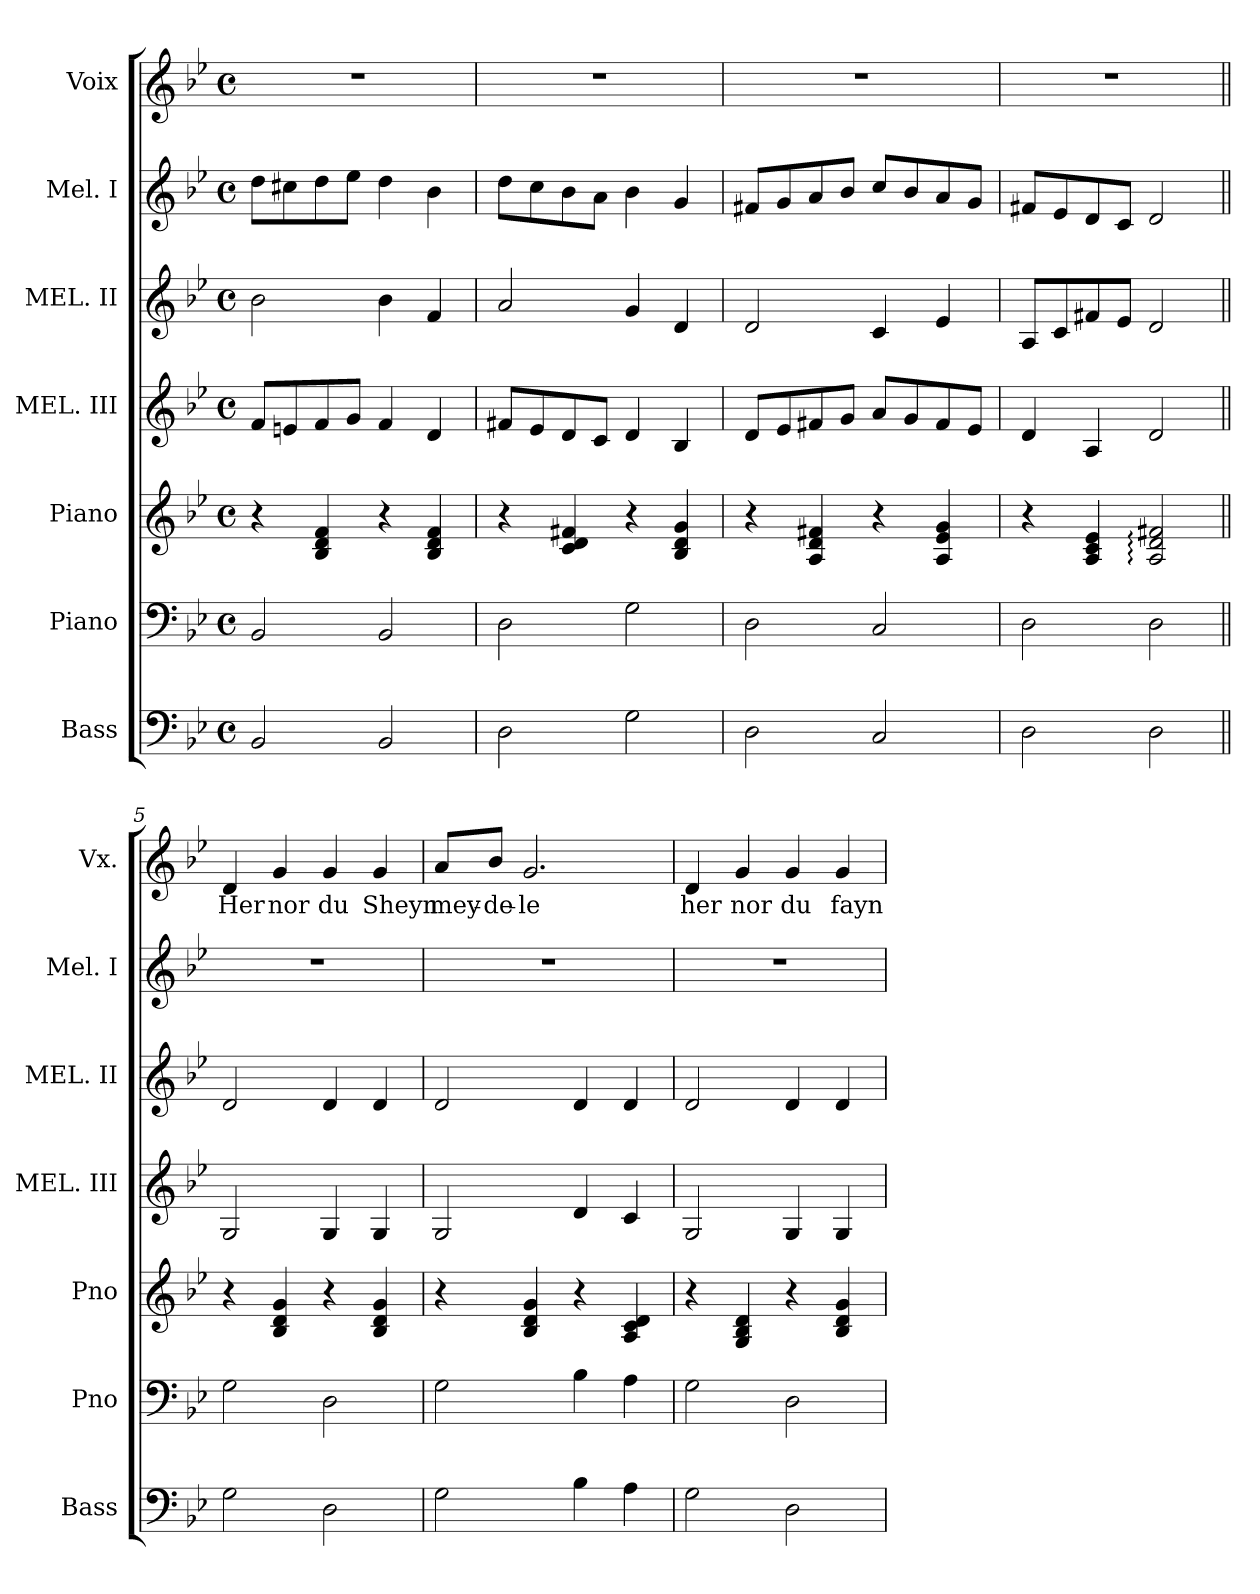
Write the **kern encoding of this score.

**kern	**kern	**kern	**kern	**kern	**kern	**kern	**text
*part7	*part6	*part5	*part4	*part3	*part2	*part1	*part1
*staff7	*staff6	*staff5	*staff4	*staff3	*staff2	*staff1	*staff1
*I"Bass	*I"Piano	*I"Piano	*I"MEL. III	*I"MEL. II	*I"Mel. I	*I"Voix	*
*I'Bass	*I'Pno	*I'Pno	*I'MEL. III	*I'MEL. II	*I'Mel. I	*I'Vx.	*
*clefF4	*clefF4	*clefG2	*clefG2	*clefG2	*clefG2	*clefG2	*
*ITrd7c12	*	*	*	*	*	*	*
*k[b-e-]	*k[b-e-]	*k[b-e-]	*k[b-e-]	*k[b-e-]	*k[b-e-]	*k[b-e-]	*
*M4/4	*M4/4	*M4/4	*M4/4	*M4/4	*M4/4	*M4/4	*
*met(c)	*met(c)	*met(c)	*met(c)	*met(c)	*met(c)	*met(c)	*
=1	=1	=1	=1	=1	=1	=1	=1
2BBB-/	2BB-/	4r	8f/L	2b-\	8dd\L	1r	.
.	.	.	8en/	.	8cc#X\	.	.
.	.	4B-/ 4d/ 4f/	8f/	.	8dd\	.	.
.	.	.	8g/J	.	8ee-\J	.	.
2BBB-/	2BB-/	4r	4f/	4b-\	4dd\	.	.
.	.	4B-/ 4d/ 4f/	4d/	4f/	4b-\	.	.
=2	=2	=2	=2	=2	=2	=2	=2
2DD\	2D\	4r	8f#X/L	2a/	8dd\L	1r	.
.	.	.	8e-/	.	8cc\	.	.
.	.	4c/ 4d/ 4f#X/	8d/	.	8b-\	.	.
.	.	.	8c/J	.	8a\J	.	.
2GG\	2G\	4r	4d/	4g/	4b-\	.	.
.	.	4B-/ 4d/ 4g/	4B-/	4d/	4g/	.	.
=3	=3	=3	=3	=3	=3	=3	=3
2DD\	2D\	4r	8d/L	2d/	8f#X/L	1r	.
.	.	.	8e-/	.	8g/	.	.
.	.	4A/ 4d/ 4f#X/	8f#X/	.	8a/	.	.
.	.	.	8g/J	.	8b-/J	.	.
2CC/	2C/	4r	8a/L	4c/	8cc/L	.	.
.	.	.	8g/	.	8b-/	.	.
.	.	4A/ 4e-/ 4g/	8f#/	4e-/	8a/	.	.
.	.	.	8e-/J	.	8g/J	.	.
=4	=4	=4	=4	=4	=4	=4	=4
2DD\	2D\	4r	4d/	8A/L	8f#X/L	1r	.
.	.	.	.	8c/	8e-/	.	.
.	.	4A/ 4c/ 4e-/	4A/	8f#X/	8d/	.	.
.	.	.	.	8e-/J	8c/J	.	.
2DD\	2D\	2A/: 2d/: 2f#X/:	2d/	2d/	2d/	.	.
!!LO:PB:g=z
=5||	=5||	=5||	=5||	=5||	=5||	=5||	=5||
2GG\	2G\	4r	2G/	2d/	1r	4d/	Her
.	.	4B-/ 4d/ 4g/	.	.	.	4g/	nor
2DD\	2D\	4r	4G/	4d/	.	4g/	du
.	.	4B-/ 4d/ 4g/	4G/	4d/	.	4g/	Sheyn
=6	=6	=6	=6	=6	=6	=6	=6
2GG\	2G\	4r	2G/	2d/	1r	8a/L	mey-
.	.	.	.	.	.	8b-/J	-de-
.	.	4B-/ 4d/ 4g/	.	.	.	2.g/	-le
4BB-\	4B-\	4r	4d/	4d/	.	.	.
4AA\	4A\	4A/ 4c/ 4d/	4c/	4d/	.	.	.
=7	=7	=7	=7	=7	=7	=7	=7
2GG\	2G\	4r	2G/	2d/	1r	4d/	her
.	.	4G/ 4B-/ 4d/	.	.	.	4g/	nor
2DD\	2D\	4r	4G/	4d/	.	4g/	du
.	.	4B-/ 4d/ 4g/	4G/	4d/	.	4g/	fayn
=	=	=	=	=	=	=	=
*-	*-	*-	*-	*-	*-	*-	*-
